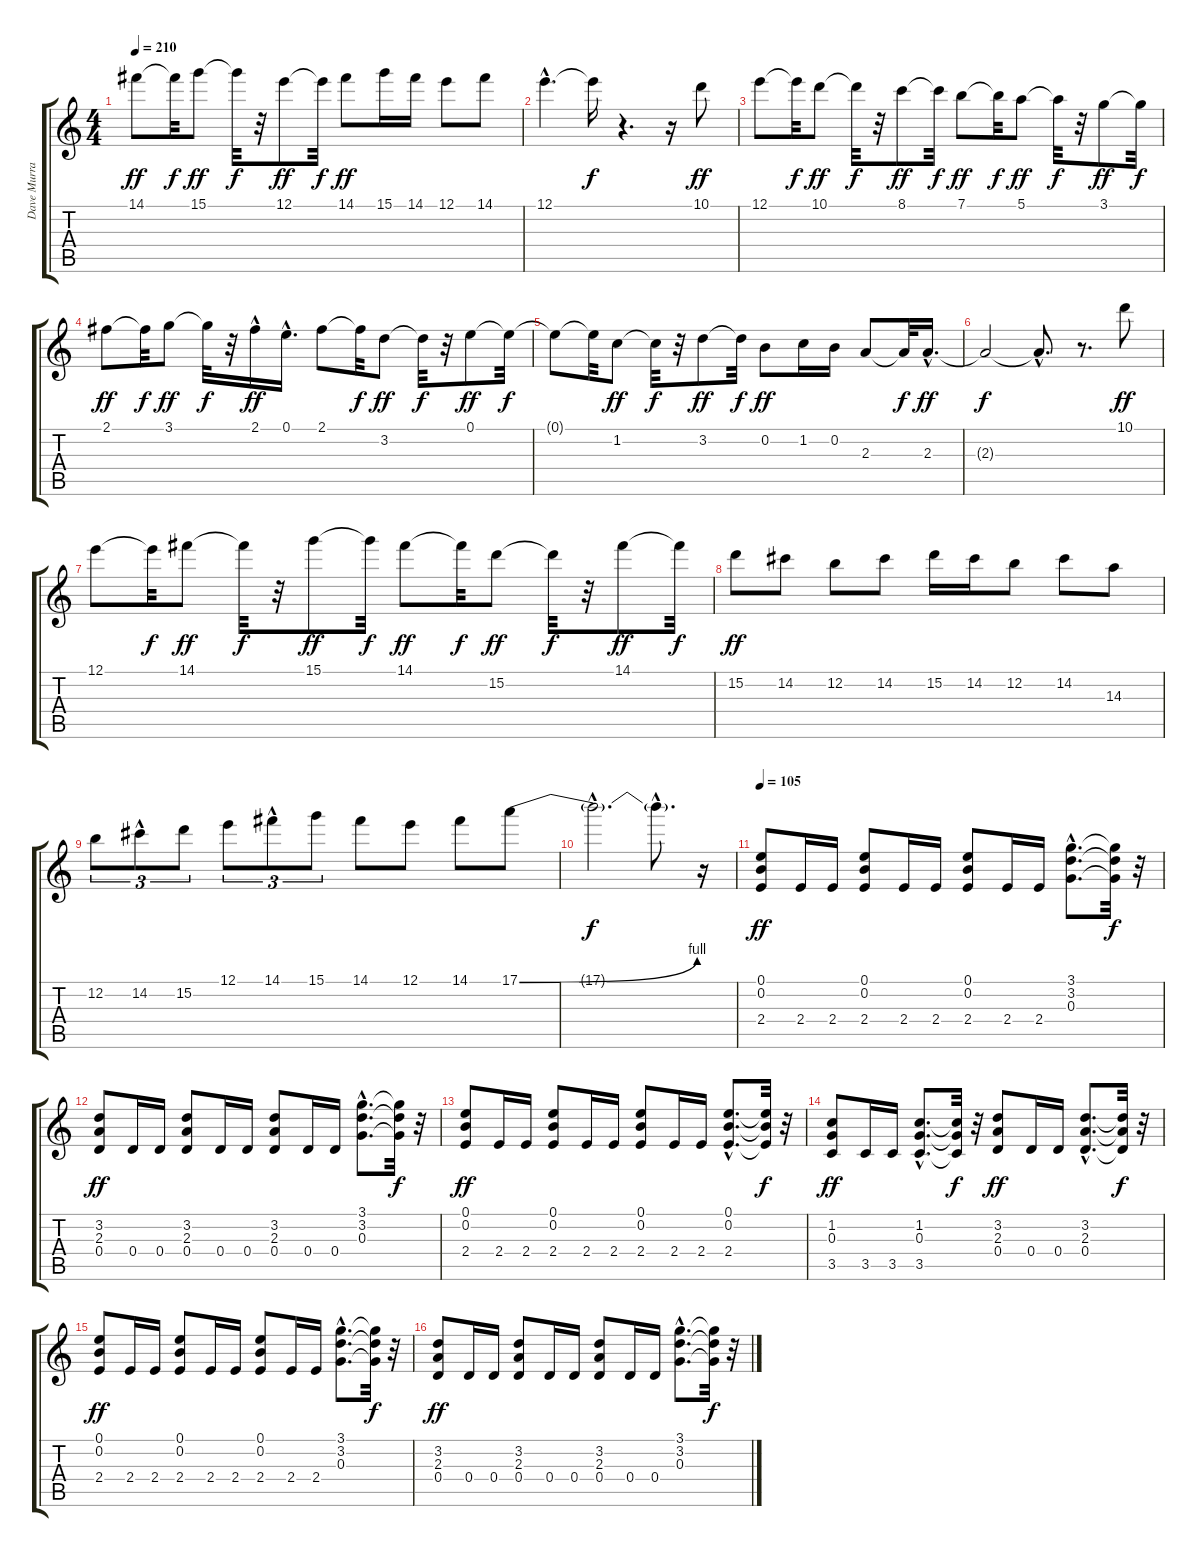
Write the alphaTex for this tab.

\track ("Dave Murray" "Dave Murra") {instrument distortionguitar}
\staff {score tabs}
\tuning (E4 B3 G3 D3 A2 E2) {hide}
\ts (4 4)
\tempo 210
\clef g2
\ks c
14.1.8{dy ff} 14.1{t}.32{dy f} 15.1.8{dy ff} 15.1{t}.32{dy f} r.32 12.1.8{dy ff} 12.1{t}.32{dy f} 14.1.8{dy ff} 15.1.16 14.1.16 12.1.8 14.1.8 |
12.1{hac}.4{d} 12.1{t}.16{dy f} r.4{d} r.16 10.1.8{dy ff} |
12.1.8 12.1{t}.32{dy f} 10.1.8{dy ff} 10.1{t}.32{dy f} r.32 8.1.8{dy ff} 8.1{t}.32{dy f} 7.1.8{dy ff} 7.1{t}.32{dy f} 5.1.8{dy ff} 5.1{t}.32{dy f} r.32 3.1.8{dy ff} 3.1{t}.32{dy f} |
2.1.8{dy ff} 2.1{t}.32{dy f} 3.1.8{dy ff} 3.1{t}.32{dy f} r.32 2.1{hac}.16{dy ff} 0.1{hac}.16{d} 2.1.8 2.1{t}.32{dy f} 3.2.8{dy ff} 3.2{t}.32{dy f} r.32 0.1.8{dy ff} 0.1{t}.32{dy f} |
0.1{t}.8 0.1{t}.32 1.2.8{dy ff} 1.2{t}.32{dy f} r.32 3.2.8{dy ff} 3.2{t}.32{dy f} 0.2.8{dy ff} 1.2.16 0.2.16 2.3.8 2.3{t}.32{dy f} 2.3{hac}.16{d dy ff} |
2.3{t}.2{dy f} 2.3{hac t}.8{d} r.8{d} 10.1.8{dy ff} |
12.1.8 12.1{t}.32{dy f} 14.1.8{dy ff} 14.1{t}.32{dy f} r.32 15.1.8{dy ff} 15.1{t}.32{dy f} 14.1.8{dy ff} 14.1{t}.32{dy f} 15.2.8{dy ff} 15.2{t}.32{dy f} r.32 14.1.8{dy ff} 14.1{t}.32{dy f} |
15.2.8{dy ff} 14.2.8 12.2.8 14.2.8 15.2.16 14.2.16 12.2.8 14.2.8 14.3.8 |
12.2.8{tu (3 2)} 14.2{hac}.8{tu (3 2)} 15.2.8{tu (3 2)} 12.1.8{tu (3 2)} 14.1{hac}.8{tu (3 2)} 15.1.8{tu (3 2)} 14.1.8 12.1.8 14.1.8 17.1{be (bend 0 0 60 4)}.8 |
17.1{hac t}.2{d dy f} 17.1{hac t}.8{d} r.16 |
\tempo 105
(0.1 0.2 2.4).8{dy ff volume 6 instrument overdrivenguitar} 2.4.16 2.4.16 (0.1 0.2 2.4).8 2.4.16 2.4.16 (0.1 0.2 2.4).8 2.4.16 2.4.16 (3.1{hac} 3.2{hac} 0.3{hac}).8{d} (3.1{t} 3.2{t} 0.3{t}).32{dy f} r.32 |
(3.2 2.3 0.4).8{dy ff} 0.4.16 0.4.16 (3.2 2.3 0.4).8 0.4.16 0.4.16 (3.2 2.3 0.4).8 0.4.16 0.4.16 (3.1{hac} 3.2{hac} 0.3{hac}).8{d} (3.1{t} 3.2{t} 0.3{t}).32{dy f} r.32 |
(0.1 0.2 2.4).8{dy ff} 2.4.16 2.4.16 (0.1 0.2 2.4).8 2.4.16 2.4.16 (0.1 0.2 2.4).8 2.4.16 2.4.16 (0.1{hac} 0.2{hac} 2.4{hac}).8{d} (0.1{t} 0.2{t} 2.4{t}).32{dy f} r.32 |
(1.2 0.3 3.5).8{dy ff} 3.5.16 3.5.16 (1.2{hac} 0.3{hac} 3.5{hac}).8{d} (1.2{t} 0.3{t} 3.5{t}).32{dy f} r.32 (3.2 2.3 0.4).8{dy ff} 0.4.16 0.4.16 (3.2{hac} 2.3{hac} 0.4{hac}).8{d} (3.2{t} 2.3{t} 0.4{t}).32{dy f} r.32 |
(0.1 0.2 2.4).8{dy ff} 2.4.16 2.4.16 (0.1 0.2 2.4).8 2.4.16 2.4.16 (0.1 0.2 2.4).8 2.4.16 2.4.16 (3.1{hac} 3.2{hac} 0.3{hac}).8{d} (3.1{t} 3.2{t} 0.3{t}).32{dy f} r.32 |
(3.2 2.3 0.4).8{dy ff} 0.4.16 0.4.16 (3.2 2.3 0.4).8 0.4.16 0.4.16 (3.2 2.3 0.4).8 0.4.16 0.4.16 (3.1{hac} 3.2{hac} 0.3{hac}).8{d} (3.1{t} 3.2{t} 0.3{t}).32{dy f} r.32
